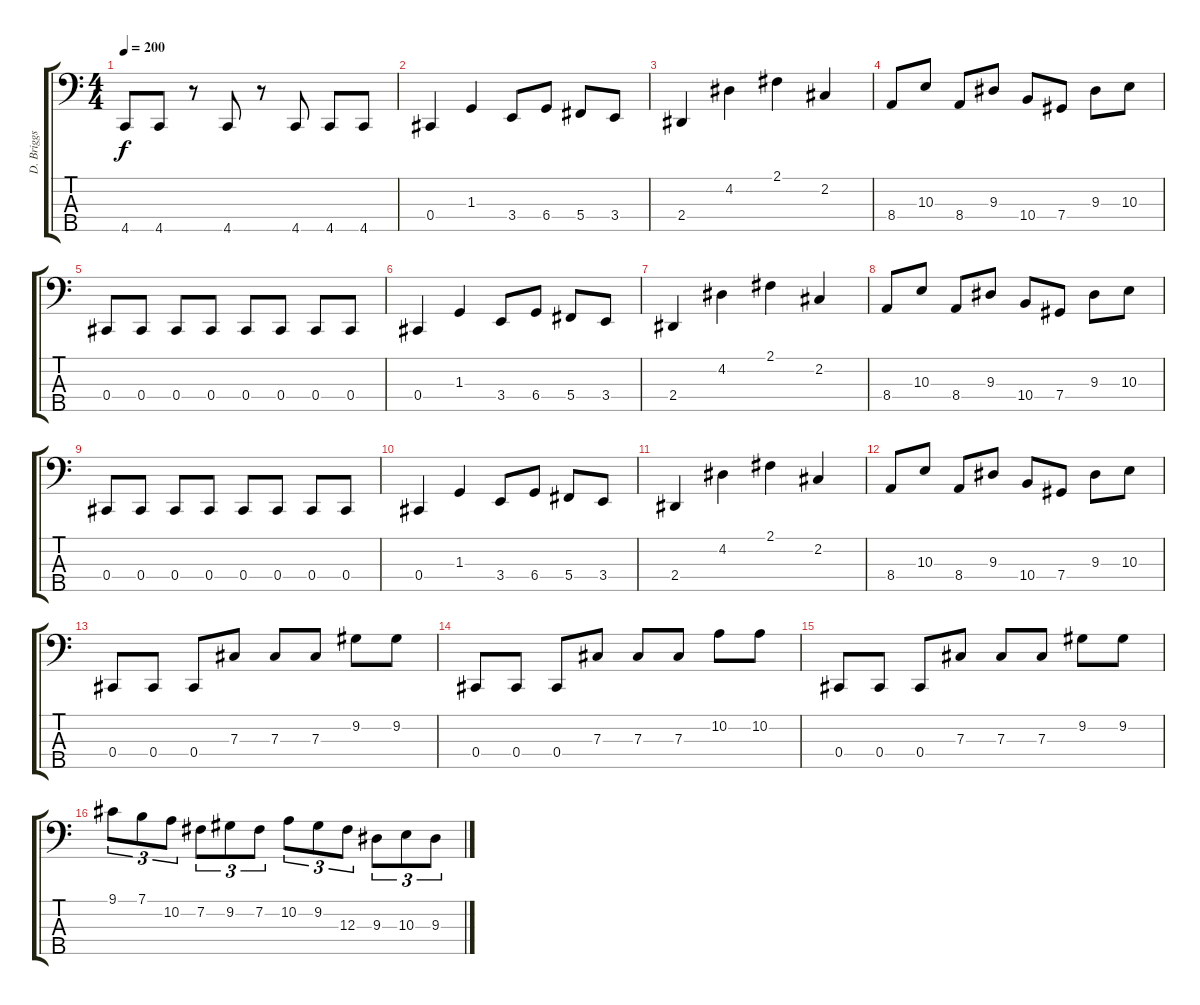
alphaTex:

\track ("D. Briggs Bass" "D. Briggs ") {instrument electricbassfinger}
\staff {score tabs}
\tuning (E2 B1 Gb1 Db1 Ab0) {hide}
\ts (4 4)
\tempo 200
\clef f4
\ks c
4.5.8{dy f} 4.5.8 r.8 4.5.8 r.8 4.5.8 4.5.8 4.5.8 |
0.4.4 1.3.4 3.4.8 6.4.8 5.4.8 3.4.8 |
2.4.4 4.2.4 2.1.4 2.2.4 |
8.4.8 10.3.8 8.4.8 9.3.8 10.4.8 7.4.8 9.3.8 10.3.8 |
0.4.8 0.4.8 0.4.8 0.4.8 0.4.8 0.4.8 0.4.8 0.4.8 |
0.4.4 1.3.4 3.4.8 6.4.8 5.4.8 3.4.8 |
2.4.4 4.2.4 2.1.4 2.2.4 |
8.4.8 10.3.8 8.4.8 9.3.8 10.4.8 7.4.8 9.3.8 10.3.8 |
0.4.8 0.4.8 0.4.8 0.4.8 0.4.8 0.4.8 0.4.8 0.4.8 |
0.4.4 1.3.4 3.4.8 6.4.8 5.4.8 3.4.8 |
2.4.4 4.2.4 2.1.4 2.2.4 |
8.4.8 10.3.8 8.4.8 9.3.8 10.4.8 7.4.8 9.3.8 10.3.8 |
0.4.8 0.4.8 0.4.8 7.3.8 7.3.8 7.3.8 9.2.8 9.2.8 |
0.4.8 0.4.8 0.4.8 7.3.8 7.3.8 7.3.8 10.2.8 10.2.8 |
0.4.8 0.4.8 0.4.8 7.3.8 7.3.8 7.3.8 9.2.8 9.2.8 |
9.1.8{tu (3 2)} 7.1.8{tu (3 2)} 10.2.8{tu (3 2)} 7.2.8{tu (3 2)} 9.2.8{tu (3 2)} 7.2.8{tu (3 2)} 10.2.8{tu (3 2)} 9.2.8{tu (3 2)} 12.3.8{tu (3 2)} 9.3.8{tu (3 2)} 10.3.8{tu (3 2)} 9.3.8{tu (3 2)}
